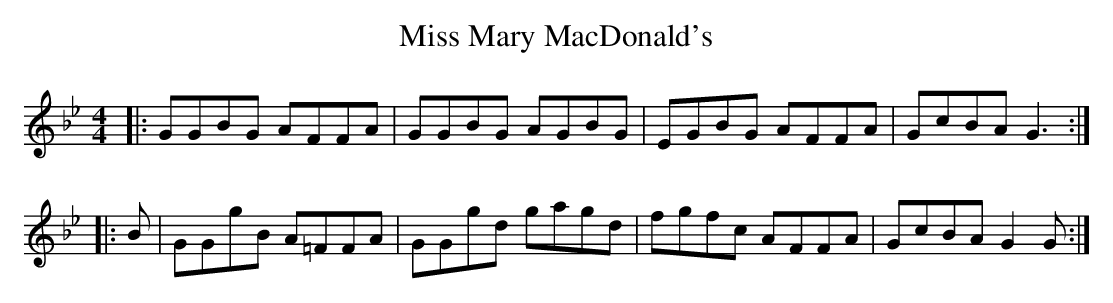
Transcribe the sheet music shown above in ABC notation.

X:1
T: Miss Mary MacDonald's
M: 4/4
L: 1/8
K: Gmin
|:GGBG AFFA|GGBG AGBG|EGBG AFFA|GcBA G3:|
|:B|GGgB A=FFA|GGgd gagd|fgfc AFFA|GcBA G2G:|
